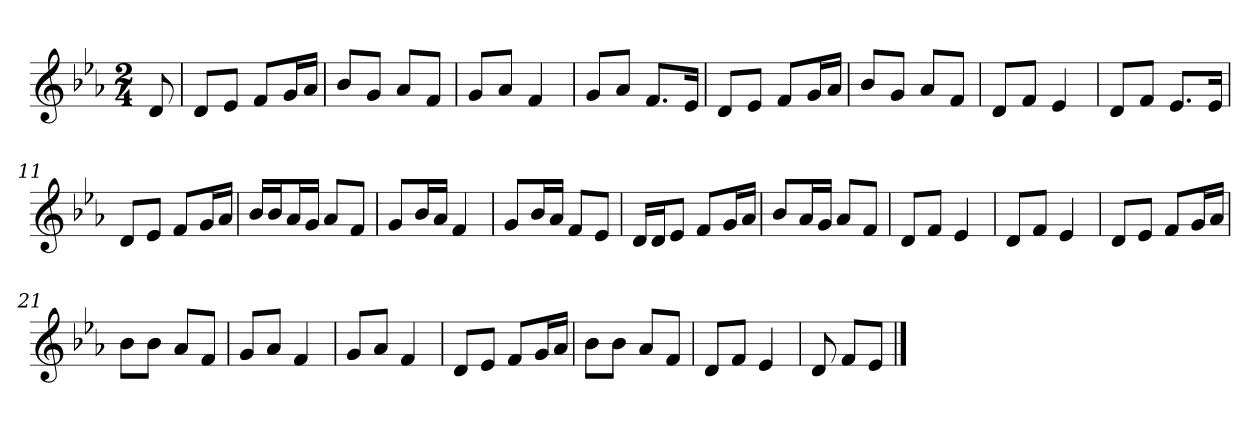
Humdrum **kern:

**kern
*part1
*staff1
*clefG2
*k[b-e-a-]
*E-:
*M2/4
=
8d
=1
8d/L
8e-/J
8f/L
16g/L
16a-/JJ
=2
8b-/L
8g/J
8a-/L
8f/J
=3
8g/L
8a-/J
4f
=4
8g/L
8a-/J
8.f/L
16e-/Jk
=6
8d/L
8e-/J
8f/L
16g/L
16a-/JJ
=7
8b-/L
8g/J
8a-/L
8f/J
=8
8d/L
8f/J
4e-
=9
8d/L
8f/J
8.e-/L
16e-/Jk
=11
8d/L
8e-/J
8f/L
16g/L
16a-/JJ
=12
16b-/LL
16b-/J
16a-/L
16g/JJ
8a-/L
8f/J
=13
8g/L
16b-/L
16a-/JJ
4f
=14
8g/L
16b-/L
16a-/JJ
8f/L
8e-/J
=16
16d/LL
16d/J
8e-/J
8f/L
16g/L
16a-/JJ
=17
8b-/L
16a-/L
16g/JJ
8a-/L
8f/J
=18
8d/L
8f/J
4e-
=19
8d/L
8f/J
4e-
=20
8d/L
8e-/J
8f/L
16g/L
16a-/JJ
=21
8b-\L
8b-\J
8a-/L
8f/J
=22
8g/L
8a-/J
4f
=23
8g/L
8a-/J
4f
=24
8d/L
8e-/J
8f/L
16g/L
16a-/JJ
=25
8b-\L
8b-\J
8a-/L
8f/J
=26
8d/L
8f/J
4e-
=27
8d
8f/L
8e-/J
==
*-
